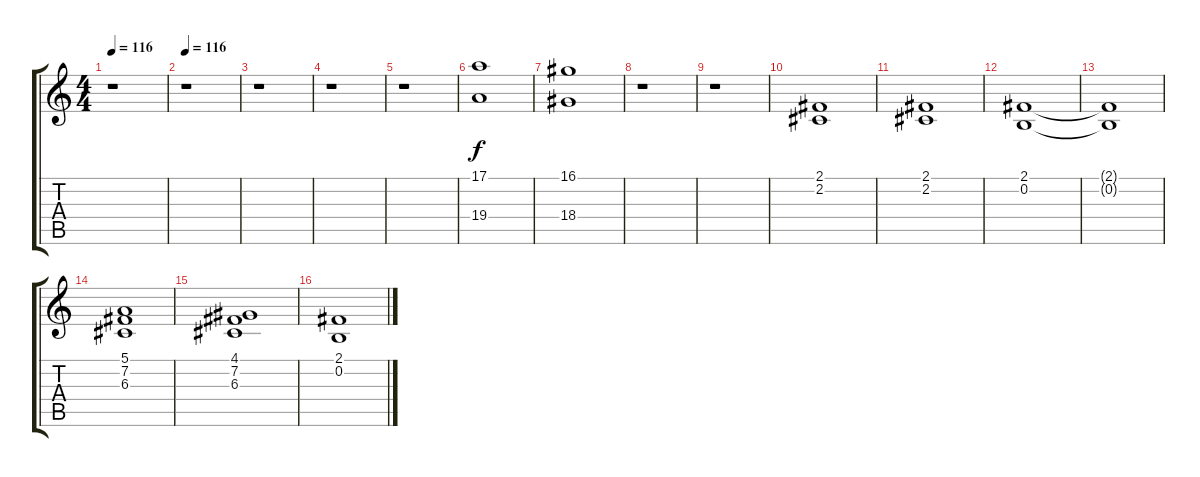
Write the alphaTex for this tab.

\track "" {instrument pad2warm}
\staff {score tabs}
\tuning (E4 B3 G3 D3 A2 E2) {hide}
\ts (4 4)
\tempo 116
\clef g2
\ks c
r.1{dy f} |
\tempo 116
r.1 |
r.1 |
r.1 |
r.1 |
(17.1 19.4).1 |
(16.1 18.4).1 |
r.1 |
r.1 |
(2.1 2.2).1 |
(2.1 2.2).1 |
(2.1 0.2).1 |
(2.1{t} 0.2{t}).1 |
(5.1 7.2 6.3).1 |
(4.1 7.2 6.3).1 |
(2.1 0.2).1
